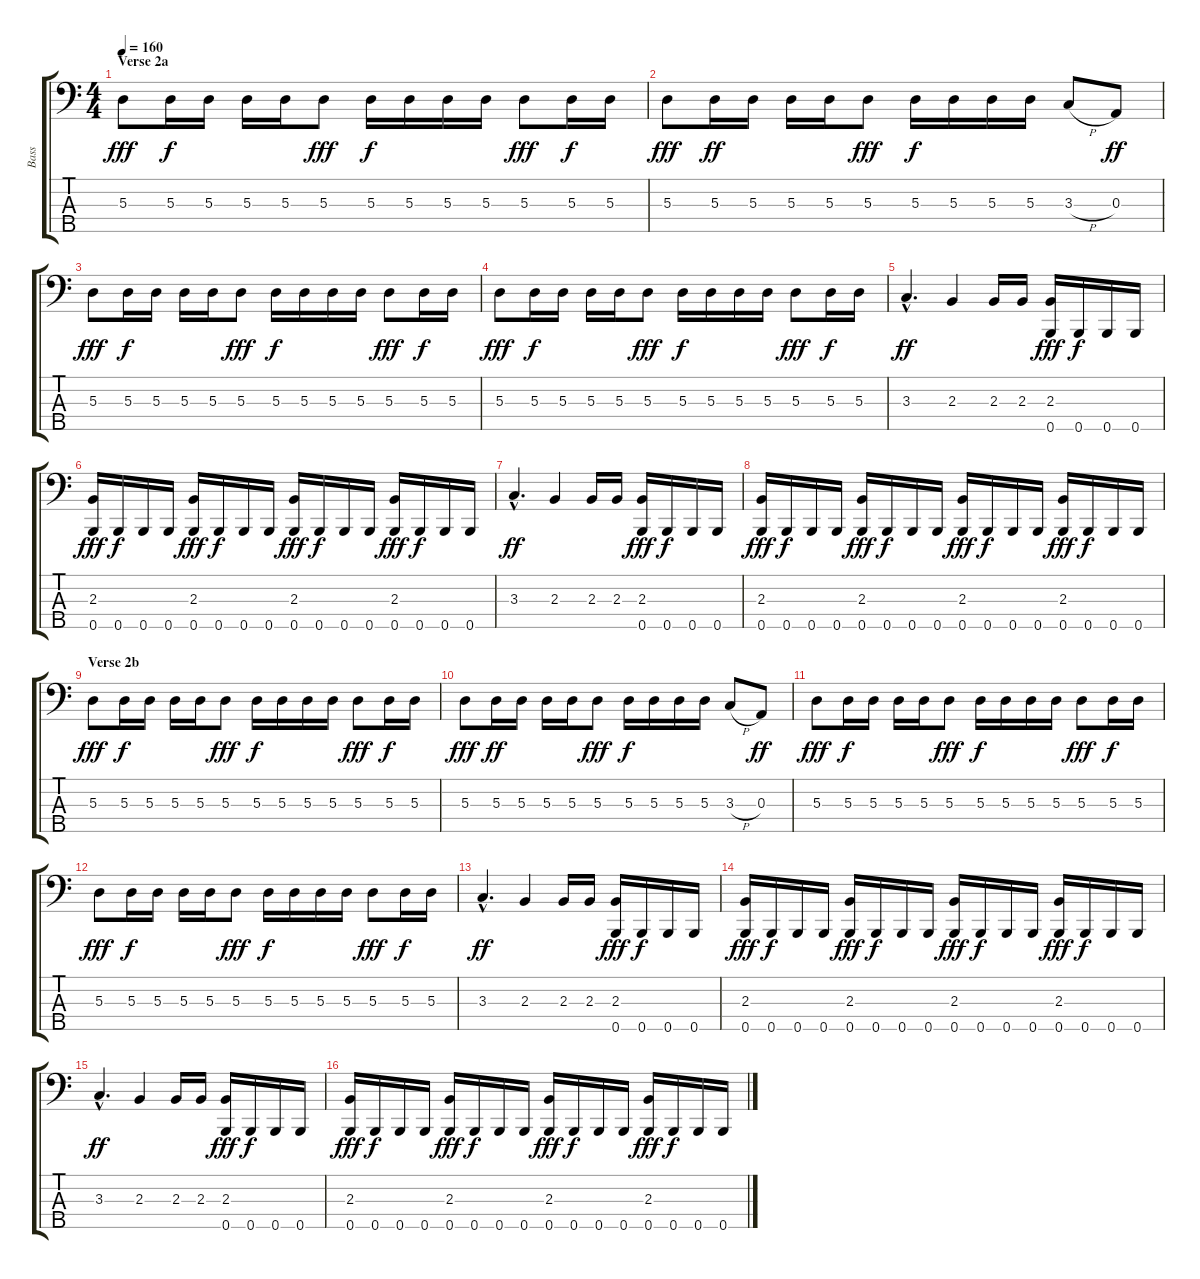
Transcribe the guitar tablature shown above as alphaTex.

\track ("Bass" "Bass") {instrument electricbassfinger}
\staff {score tabs}
\tuning (G2 D2 A1 E1 B0) {hide}
\ts (4 4)
\section ("" "Verse 2a")
\tempo 160
\clef f4
\ks c
5.3.8{dy fff} 5.3.16{dy f} 5.3.16 5.3.16 5.3.16 5.3.8{dy fff} 5.3.16{dy f} 5.3.16 5.3.16 5.3.16 5.3.8{dy fff} 5.3.16{dy f} 5.3.16 |
5.3.8{dy fff} 5.3.16{dy ff} 5.3.16 5.3.16 5.3.16 5.3.8{dy fff} 5.3.16{dy f} 5.3.16 5.3.16 5.3.16 3.3{h}.8 0.3.8{dy ff} |
5.3.8{dy fff} 5.3.16{dy f} 5.3.16 5.3.16 5.3.16 5.3.8{dy fff} 5.3.16{dy f} 5.3.16 5.3.16 5.3.16 5.3.8{dy fff} 5.3.16{dy f} 5.3.16 |
5.3.8{dy fff} 5.3.16{dy f} 5.3.16 5.3.16 5.3.16 5.3.8{dy fff} 5.3.16{dy f} 5.3.16 5.3.16 5.3.16 5.3.8{dy fff} 5.3.16{dy f} 5.3.16 |
3.3{hac}.4{d dy ff} 2.3.4 2.3.16 2.3.16 (2.3 0.5).16{dy fff} 0.5.16{dy f} 0.5.16 0.5.16 |
(2.3 0.5).16{dy fff} 0.5.16{dy f} 0.5.16 0.5.16 (2.3 0.5).16{dy fff} 0.5.16{dy f} 0.5.16 0.5.16 (2.3 0.5).16{dy fff} 0.5.16{dy f} 0.5.16 0.5.16 (2.3 0.5).16{dy fff} 0.5.16{dy f} 0.5.16 0.5.16 |
3.3{hac}.4{d dy ff} 2.3.4 2.3.16 2.3.16 (2.3 0.5).16{dy fff} 0.5.16{dy f} 0.5.16 0.5.16 |
(2.3 0.5).16{dy fff} 0.5.16{dy f} 0.5.16 0.5.16 (2.3 0.5).16{dy fff} 0.5.16{dy f} 0.5.16 0.5.16 (2.3 0.5).16{dy fff} 0.5.16{dy f} 0.5.16 0.5.16 (2.3 0.5).16{dy fff} 0.5.16{dy f} 0.5.16 0.5.16 |
\section ("" "Verse 2b")
5.3.8{dy fff} 5.3.16{dy f} 5.3.16 5.3.16 5.3.16 5.3.8{dy fff} 5.3.16{dy f} 5.3.16 5.3.16 5.3.16 5.3.8{dy fff} 5.3.16{dy f} 5.3.16 |
5.3.8{dy fff} 5.3.16{dy ff} 5.3.16 5.3.16 5.3.16 5.3.8{dy fff} 5.3.16{dy f} 5.3.16 5.3.16 5.3.16 3.3{h}.8 0.3.8{dy ff} |
5.3.8{dy fff} 5.3.16{dy f} 5.3.16 5.3.16 5.3.16 5.3.8{dy fff} 5.3.16{dy f} 5.3.16 5.3.16 5.3.16 5.3.8{dy fff} 5.3.16{dy f} 5.3.16 |
5.3.8{dy fff} 5.3.16{dy f} 5.3.16 5.3.16 5.3.16 5.3.8{dy fff} 5.3.16{dy f} 5.3.16 5.3.16 5.3.16 5.3.8{dy fff} 5.3.16{dy f} 5.3.16 |
3.3{hac}.4{d dy ff} 2.3.4 2.3.16 2.3.16 (2.3 0.5).16{dy fff} 0.5.16{dy f} 0.5.16 0.5.16 |
(2.3 0.5).16{dy fff} 0.5.16{dy f} 0.5.16 0.5.16 (2.3 0.5).16{dy fff} 0.5.16{dy f} 0.5.16 0.5.16 (2.3 0.5).16{dy fff} 0.5.16{dy f} 0.5.16 0.5.16 (2.3 0.5).16{dy fff} 0.5.16{dy f} 0.5.16 0.5.16 |
3.3{hac}.4{d dy ff} 2.3.4 2.3.16 2.3.16 (2.3 0.5).16{dy fff} 0.5.16{dy f} 0.5.16 0.5.16 |
(2.3 0.5).16{dy fff} 0.5.16{dy f} 0.5.16 0.5.16 (2.3 0.5).16{dy fff} 0.5.16{dy f} 0.5.16 0.5.16 (2.3 0.5).16{dy fff} 0.5.16{dy f} 0.5.16 0.5.16 (2.3 0.5).16{dy fff} 0.5.16{dy f} 0.5.16 0.5.16
